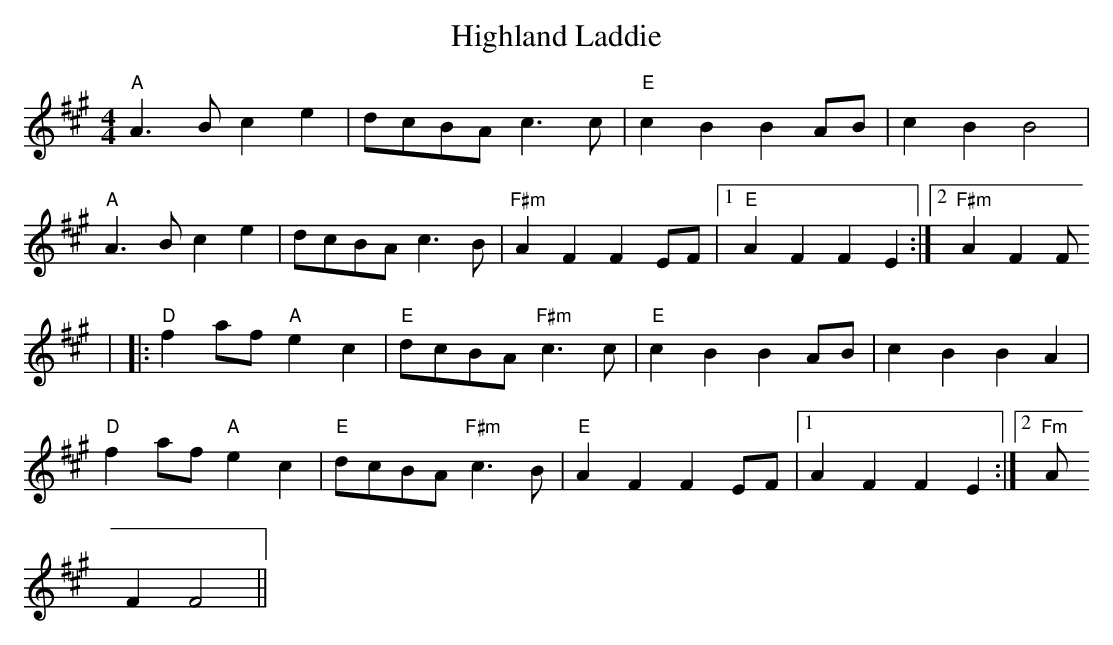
X:1
T:Highland Laddie
M:4/4
L:1/8
K:A
"A"A3 B c2 e2|dcBA c3 c|"E"c2 B2 B2 AB|c2 B2 B4|
"A"A3 B c2 e2|dcBAc3 B|"F#m"A2 F2 F2 EF|1 "E"A2 F2 F2 E2:|2 "F#m"A2 F2 F
4|
|:"D"f2 af "A"e2c2|"E"dcBA "F#m"c3 c|"E"c2 B2 B2 AB|c2 B2 B2 A2|
"D"f2af "A"e2 c2|"E"dcBA "F#m"c3 B|"E"A2 F2 F2 EF|1 A2 F2 F2 E2:|2 "Fm"A
2 F2F4||
